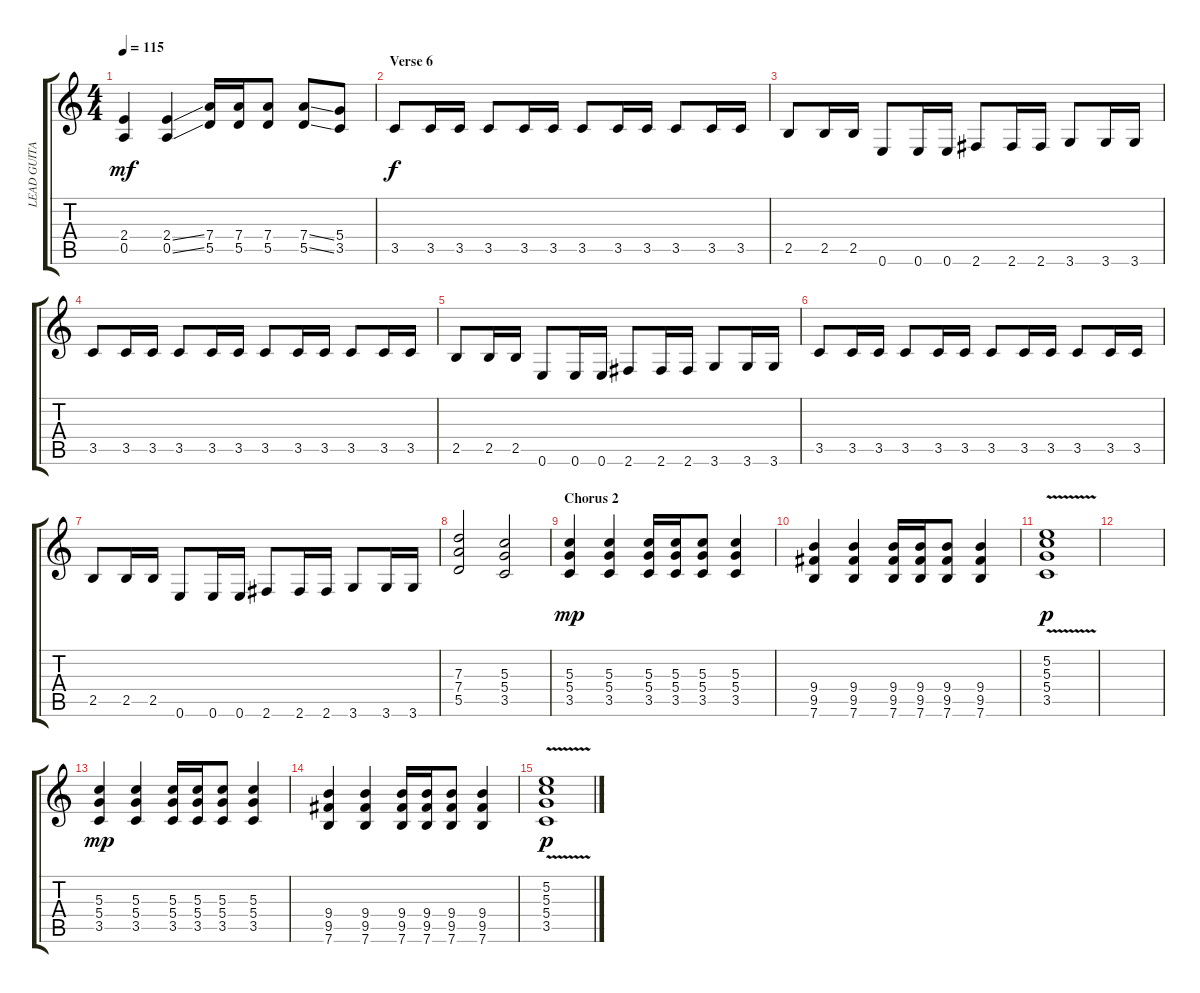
\track ("LEAD GUITAR" "LEAD GUITA") {instrument electricguitarmuted}
\staff {score tabs}
\tuning (E4 B3 G3 D3 A2 E2) {hide}
\ts (4 4)
\tempo 115
\clef g2
\ks c
(2.4 0.5).4{dy mf} (2.4{ss} 0.5{ss}).4 (7.4 5.5).16 (7.4 5.5).16 (7.4 5.5).8 (7.4{ss} 5.5{ss}).8 (5.4 3.5).8 |
\section ("" "Verse 6")
3.5.8{dy f instrument electricguitarmuted} 3.5.16 3.5.16 3.5.8 3.5.16 3.5.16 3.5.8 3.5.16 3.5.16 3.5.8 3.5.16 3.5.16 |
2.5.8 2.5.16 2.5.16 0.6.8 0.6.16 0.6.16 2.6.8 2.6.16 2.6.16 3.6.8 3.6.16 3.6.16 |
3.5.8 3.5.16 3.5.16 3.5.8 3.5.16 3.5.16 3.5.8 3.5.16 3.5.16 3.5.8 3.5.16 3.5.16 |
2.5.8 2.5.16 2.5.16 0.6.8 0.6.16 0.6.16 2.6.8 2.6.16 2.6.16 3.6.8 3.6.16 3.6.16 |
3.5.8 3.5.16 3.5.16 3.5.8 3.5.16 3.5.16 3.5.8 3.5.16 3.5.16 3.5.8 3.5.16 3.5.16 |
2.5.8 2.5.16 2.5.16 0.6.8 0.6.16 0.6.16 2.6.8 2.6.16 2.6.16 3.6.8 3.6.16 3.6.16 |
(7.3 7.4 5.5).2{instrument distortionguitar} (5.3 5.4 3.5).2 |
\section ("" "Chorus 2")
(5.3 5.4 3.5).4{dy mp} (5.3 5.4 3.5).4 (5.3 5.4 3.5).16 (5.3 5.4 3.5).16 (5.3 5.4 3.5).8 (5.3 5.4 3.5).4 |
(9.4 9.5 7.6).4 (9.4 9.5 7.6).4 (9.4 9.5 7.6).16 (9.4 9.5 7.6).16 (9.4 9.5 7.6).8 (9.4 9.5 7.6).4 |
(5.2{v} 5.3 5.4 3.5).1{dy p} |
|
(5.3 5.4 3.5).4{dy mp} (5.3 5.4 3.5).4 (5.3 5.4 3.5).16 (5.3 5.4 3.5).16 (5.3 5.4 3.5).8 (5.3 5.4 3.5).4 |
(9.4 9.5 7.6).4 (9.4 9.5 7.6).4 (9.4 9.5 7.6).16 (9.4 9.5 7.6).16 (9.4 9.5 7.6).8 (9.4 9.5 7.6).4 |
(5.2{v} 5.3 5.4 3.5).1{dy p}
